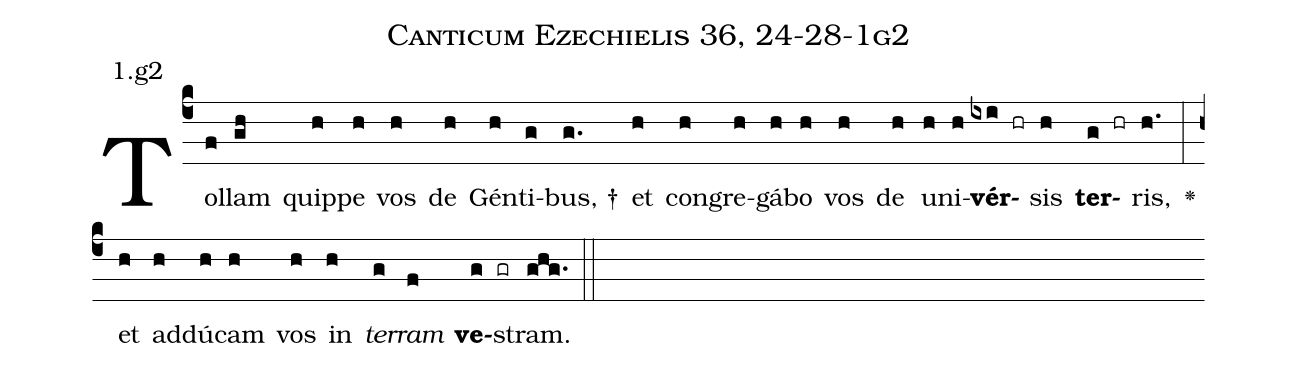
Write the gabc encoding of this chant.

name: Canticum Ezechielis 36, 24-28-1g2;
annotation: 1.g2;
%%
(c4)Tol(f)lam(gh) quip(h)pe(h) vos(h) de(h) Gén(h)ti(g)bus, †(g.) et(h) con(h)gre(h)gá(h)bo(h) vos(h) de(h) u(h)ni(h)<b>vér</b>(ixi hr)sis(h) <b>ter</b>(g hr)ris,(h.) <v>\greheightstar</v>(:) et(h) ad(h)dú(h)cam(h) vos(h) in(h) <i>ter</i>(g)<i>ram</i>(f) <b>ve</b>(g gr)stram.(ghg.) (::)


%E(h) u(h) o(g) u(f) a(g) e.(ghg.) (::)
